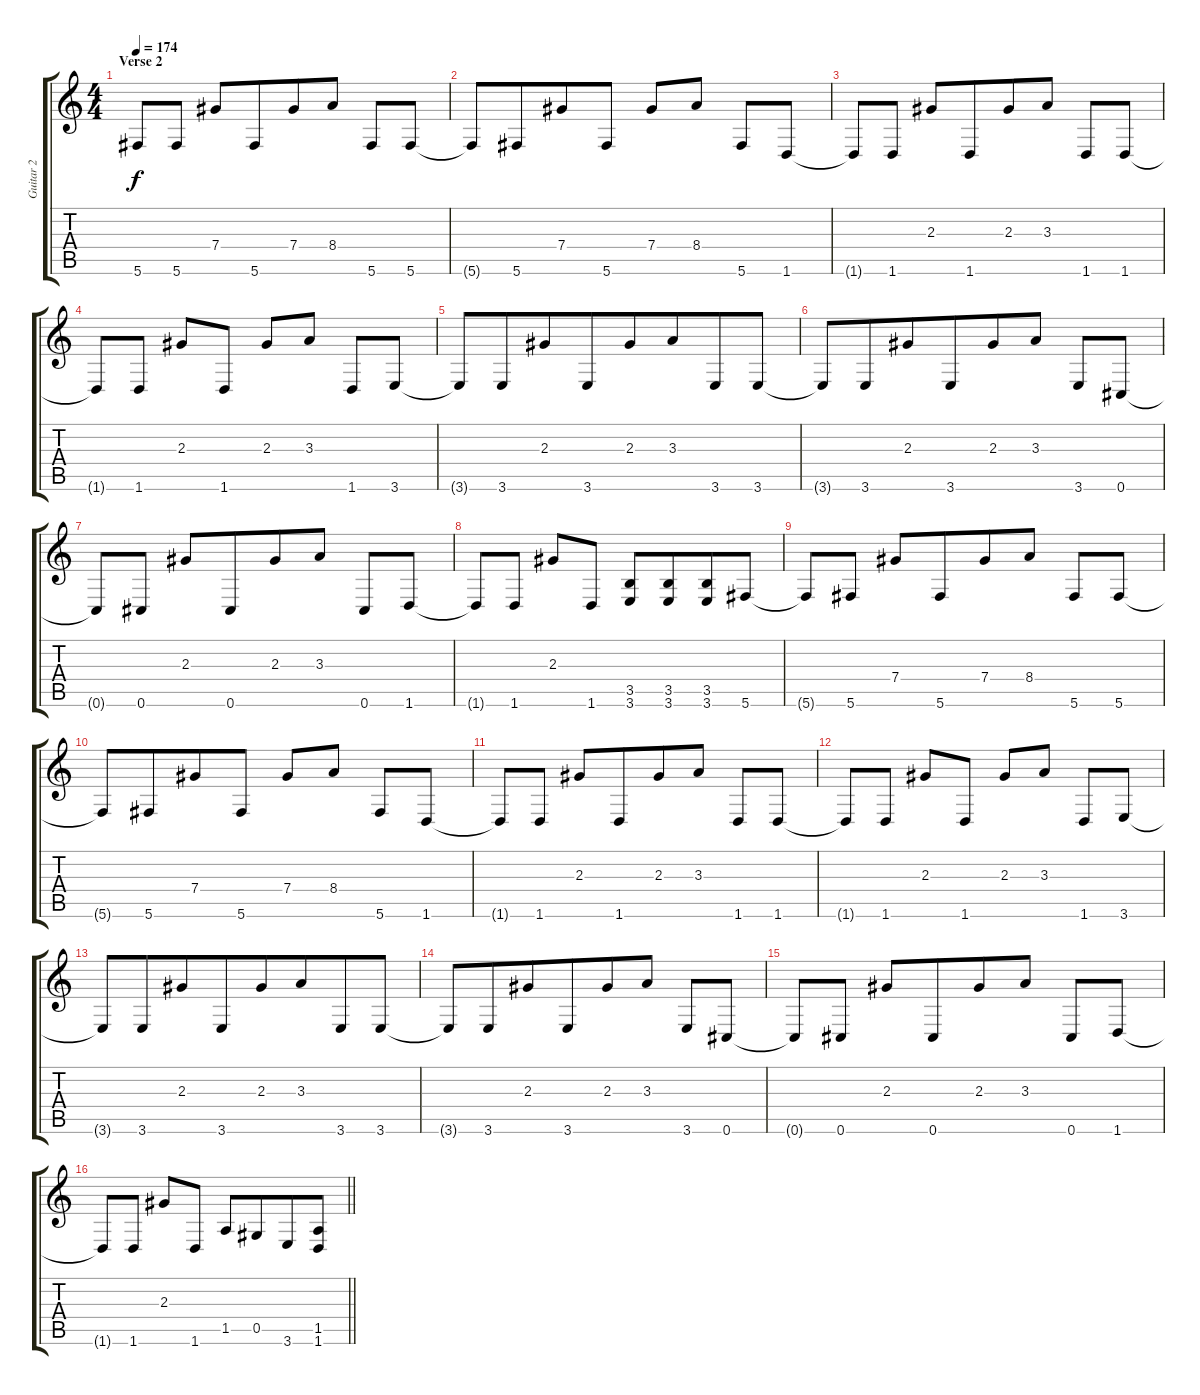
\track ("Guitar 2" "Guitar 2") {instrument distortionguitar}
\staff {score tabs}
\tuning (Eb4 Bb3 Gb3 Db3 Ab2 Db2) {hide}
\ts (4 4)
\section ("" "Verse 2")
\tempo 174
\clef g2
\ks c
5.6{t}.8{dy f} 5.6.8 7.4.8 5.6.8{beam merge} 7.4.8{beam merge} 8.4.8 5.6.8{beam merge} 5.6.8 |
5.6{t}.8 5.6.8{beam merge} 7.4.8{beam merge} 5.6.8 7.4.8 8.4.8 5.6.8{beam merge} 1.6.8 |
1.6{t}.8{beam merge} 1.6.8 2.3.8{beam merge} 1.6.8{beam merge} 2.3.8 3.3.8 1.6.8{beam merge} 1.6.8 |
1.6{t}.8 1.6.8 2.3.8 1.6.8 2.3.8 3.3.8 1.6.8{beam merge} 3.6.8 |
3.6{t}.8 3.6.8{beam merge} 2.3.8{beam merge} 3.6.8{beam merge} 2.3.8 3.3.8{beam merge} 3.6.8 3.6.8 |
3.6{t}.8 3.6.8{beam merge} 2.3.8{beam merge} 3.6.8{beam merge} 2.3.8 3.3.8 3.6.8 0.6.8 |
0.6{t}.8 0.6.8 2.3.8{beam merge} 0.6.8{beam merge} 2.3.8{beam merge} 3.3.8 0.6.8 1.6.8 |
1.6{t}.8 1.6.8 2.3.8 1.6.8 (3.5 3.6).8{beam merge} (3.5 3.6).8{beam merge} (3.5 3.6).8 5.6.8 |
5.6{t}.8 5.6.8 7.4.8 5.6.8{beam merge} 7.4.8{beam merge} 8.4.8 5.6.8{beam merge} 5.6.8 |
5.6{t}.8 5.6.8{beam merge} 7.4.8{beam merge} 5.6.8 7.4.8 8.4.8 5.6.8{beam merge} 1.6.8 |
1.6{t}.8{beam merge} 1.6.8 2.3.8{beam merge} 1.6.8{beam merge} 2.3.8 3.3.8 1.6.8{beam merge} 1.6.8 |
1.6{t}.8 1.6.8 2.3.8 1.6.8 2.3.8 3.3.8 1.6.8{beam merge} 3.6.8 |
3.6{t}.8 3.6.8{beam merge} 2.3.8{beam merge} 3.6.8{beam merge} 2.3.8 3.3.8{beam merge} 3.6.8 3.6.8 |
3.6{t}.8 3.6.8{beam merge} 2.3.8{beam merge} 3.6.8{beam merge} 2.3.8 3.3.8 3.6.8 0.6.8 |
0.6{t}.8 0.6.8 2.3.8{beam merge} 0.6.8{beam merge} 2.3.8{beam merge} 3.3.8 0.6.8 1.6.8 |
\barLineRight lightlight
1.6{t}.8 1.6.8 2.3.8 1.6.8 1.5.8{beam merge} 0.5.8{beam merge} 3.6.8 (1.5 1.6).8
